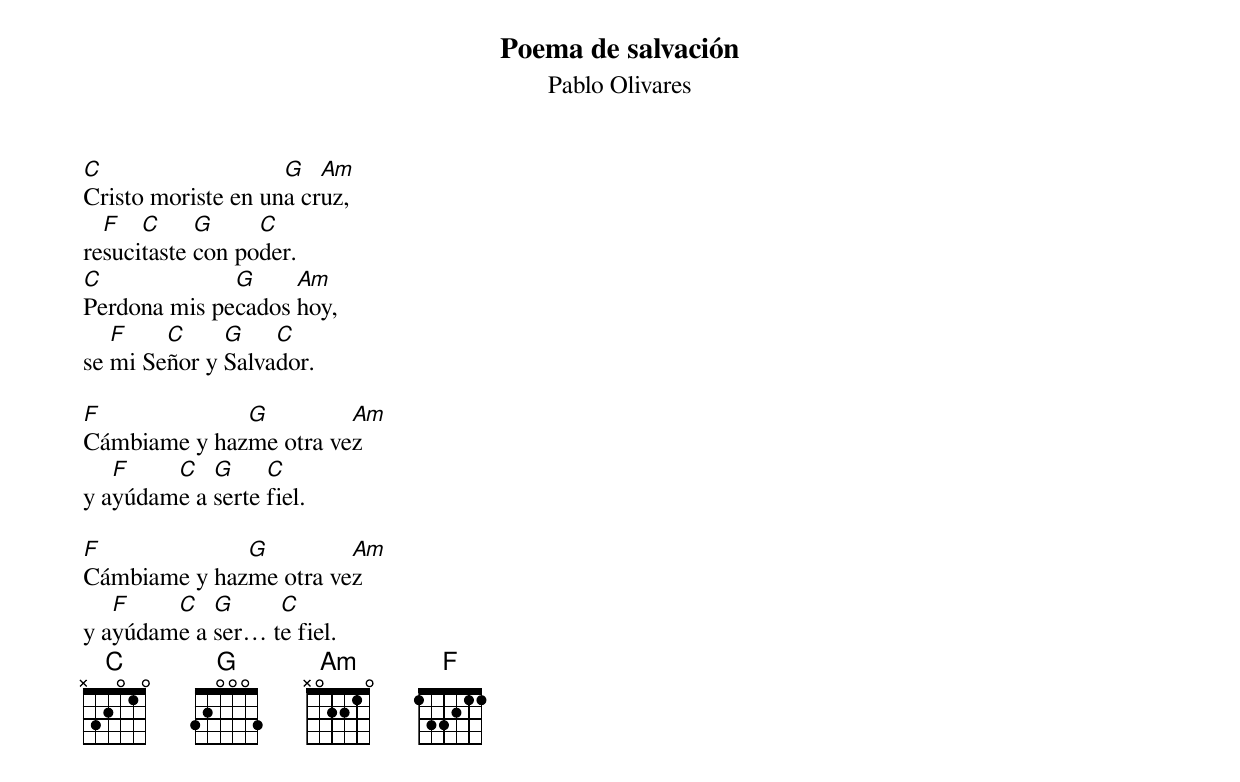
Poema de salvación
Pablo Olivares
C                   G   Am
Cristo moriste en una cruz,
  F   C     G     C
resucitaste con poder.
C             G     Am
Perdona mis pecados hoy,
   F    C     G    C
se mi Señor y Salvador.

F             G         Am
Cámbiame y hazme otra vez
   F    C   G     C
y ayúdame a serte fiel.

F             G         Am
Cámbiame y hazme otra vez
   F    C   G     C
y ayúdame a ser te fiel.
